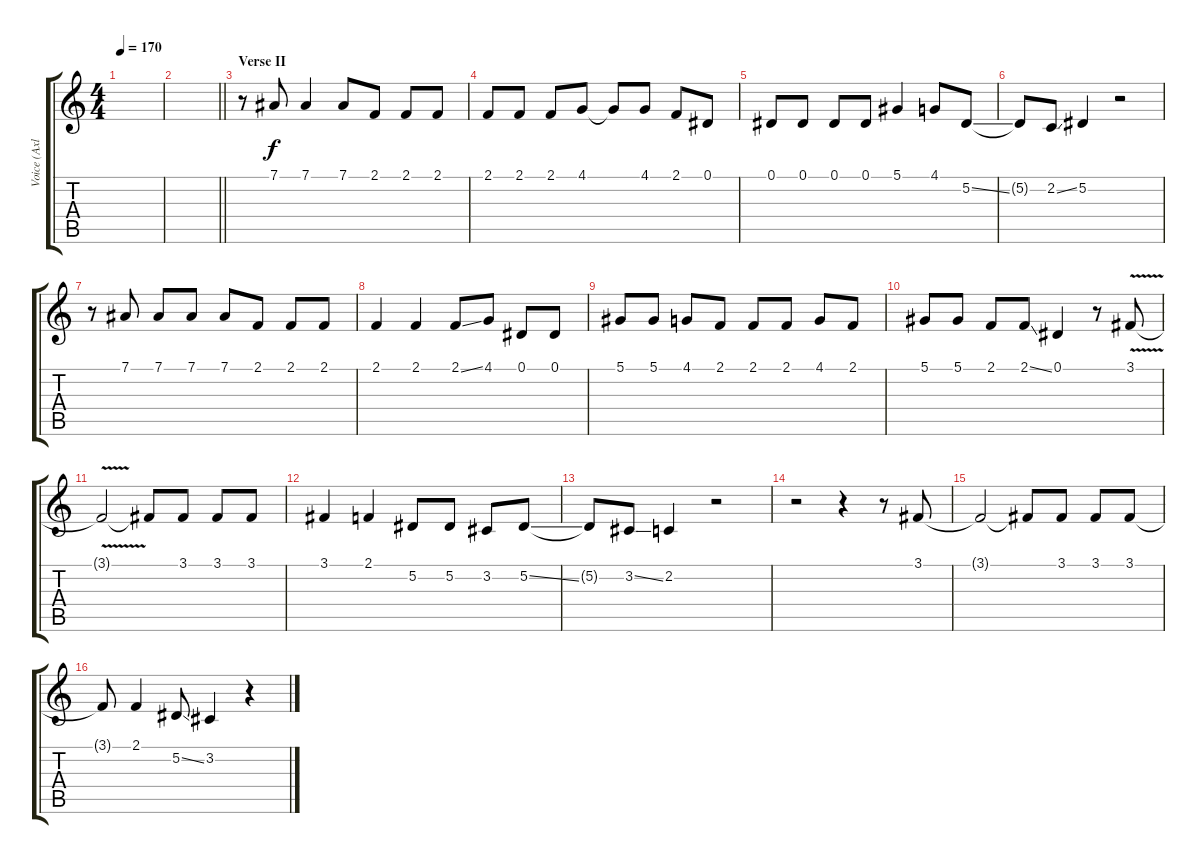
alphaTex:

\track ("Voice (Axl)" "Voice (Axl") {instrument lead2sawtooth}
\staff {score tabs}
\tuning (Eb4 Bb3 Gb3 Db3 Ab2 Eb2) {hide}
\ts (4 4)
\tempo 170
\clef g2
\ks c
|
\barLineRight lightlight
|
\section ("" "Verse II")
r.8 7.1.8 7.1.4 7.1.8 2.1.8 2.1.8 2.1.8 |
2.1.8 2.1.8 2.1.8 4.1.8 4.1{t}.8 4.1.8 2.1.8 0.1.8 |
0.1.8 0.1.8 0.1.8 0.1.8 5.1.4 4.1.8 5.2{ss}.8 |
5.2{t}.8 2.2{ss}.8 5.2.4 r.2 |
r.8 7.1.8 7.1.8 7.1.8 7.1.8 2.1.8 2.1.8 2.1.8 |
2.1.4 2.1.4 2.1{ss}.8 4.1.8 0.1.8 0.1.8 |
5.1.8 5.1.8 4.1.8 2.1.8 2.1.8 2.1.8 4.1.8 2.1.8 |
5.1.8 5.1.8 2.1.8 2.1{ss}.8 0.1.4 r.8 3.1{v}.8 |
3.1{t}.2 3.1{t}.8 3.1.8 3.1.8 3.1.8 |
3.1.4 2.1.4 5.2.8 5.2.8 3.2.8 5.2{ss}.8 |
5.2{t}.8 3.2{ss}.8 2.2.4 r.2 |
r.2 r.4 r.8 3.1.8 |
3.1{t}.2 3.1{t}.8 3.1.8 3.1.8 3.1.8 |
3.1{t}.8 2.1.4 5.2{ss}.8 3.2.4 r.4
